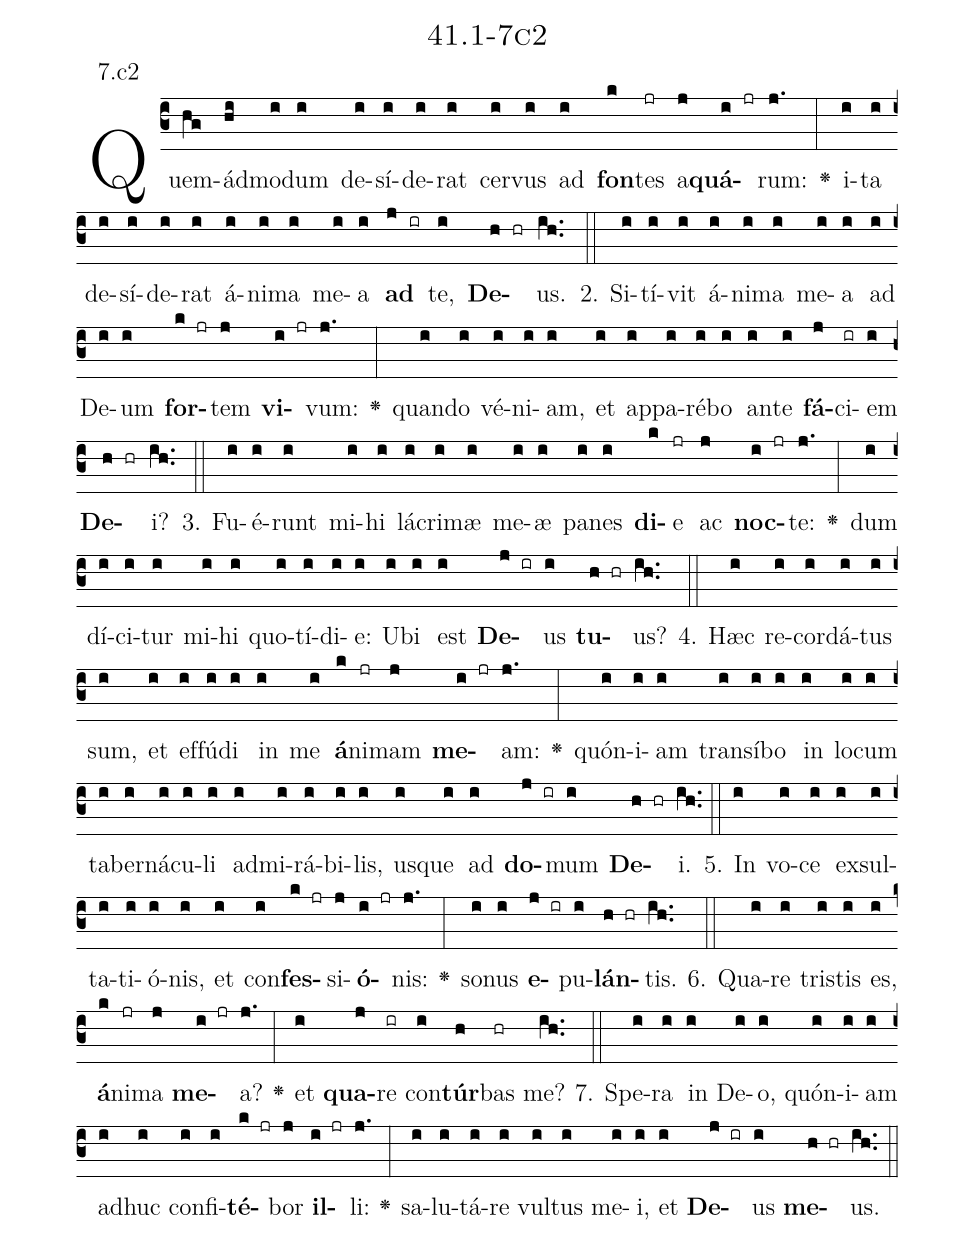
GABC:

name: 41.1-7c2;
annotation: 7.c2;
%%
(c3)Quem(hg)ád(hi)mo(i)dum(i) de(i)sí(i)de(i)rat(i) cer(i)vus(i) ad(i) <b>fon</b>(k)tes(jr) a(j)<b>quá</b>(i jr)rum:(j.) <v>\greheightstar</v>(:) i(i)ta(i) de(i)sí(i)de(i)rat(i) á(i)ni(i)ma(i) me(i)a(i) <b>ad</b>(j ir) te,(i) <b>De</b>(h hr)us.(ih..) (::)
2. Si(i)tí(i)vit(i) á(i)ni(i)ma(i) me(i)a(i) ad(i) De(i)um(i) <b>for</b>(k jr)tem(j) <b>vi</b>(i jr)vum:(j.) <v>\greheightstar</v>(:) quan(i)do(i) vé(i)ni(i)am,(i) et(i) ap(i)pa(i)ré(i)bo(i) an(i)te(i) <b>fá</b>(j)ci(ir)em(i) <b>De</b>(h hr)i?(ih..) (::)
3. Fu(i)é(i)runt(i) mi(i)hi(i) lá(i)cri(i)mæ(i) me(i)æ(i) pa(i)nes(i) <b>di</b>(k)e(jr) ac(j) <b>noc</b>(i jr)te:(j.) <v>\greheightstar</v>(:) dum(i) dí(i)ci(i)tur(i) mi(i)hi(i) quo(i)tí(i)di(i)e:(i) U(i)bi(i) est(i) <b>De</b>(j ir)us(i) <b>tu</b>(h hr)us?(ih..) (::)
4. Hæc(i) re(i)cor(i)dá(i)tus(i) sum,(i) et(i) ef(i)fú(i)di(i) in(i) me(i) <b>á</b>(k)ni(jr)mam(j) <b>me</b>(i jr)am:(j.) <v>\greheightstar</v>(:) quón(i)i(i)am(i) trans(i)í(i)bo(i) in(i) lo(i)cum(i) ta(i)ber(i)ná(i)cu(i)li(i) ad(i)mi(i)rá(i)bi(i)lis,(i) us(i)que(i) ad(i) <b>do</b>(j ir)mum(i) <b>De</b>(h hr)i.(ih..) (::)
5. In(i) vo(i)ce(i) ex(i)sul(i)ta(i)ti(i)ó(i)nis,(i) et(i) con(i)<b>fes</b>(k jr)si(j)<b>ó</b>(i jr)nis:(j.) <v>\greheightstar</v>(:) so(i)nus(i) <b>e</b>(j ir)pu(i)<b>lán</b>(h hr)tis.(ih..) (::)
6. Qua(i)re(i) tris(i)tis(i) es,(i) <b>á</b>(k)ni(jr)ma(j) <b>me</b>(i jr)a?(j.) <v>\greheightstar</v>(:) et(i) <b>qua</b>(j)re(ir) con(i)<b>túr</b>(h)bas(hr) me?(ih..) (::)
7. Spe(i)ra(i) in(i) De(i)o,(i) quón(i)i(i)am(i) ad(i)huc(i) con(i)fi(i)<b>té</b>(k jr)bor(j) <b>il</b>(i jr)li:(j.) <v>\greheightstar</v>(:) sa(i)lu(i)tá(i)re(i) vul(i)tus(i) me(i)i,(i) et(i) <b>De</b>(j ir)us(i) <b>me</b>(h hr)us.(ih..) (::)
